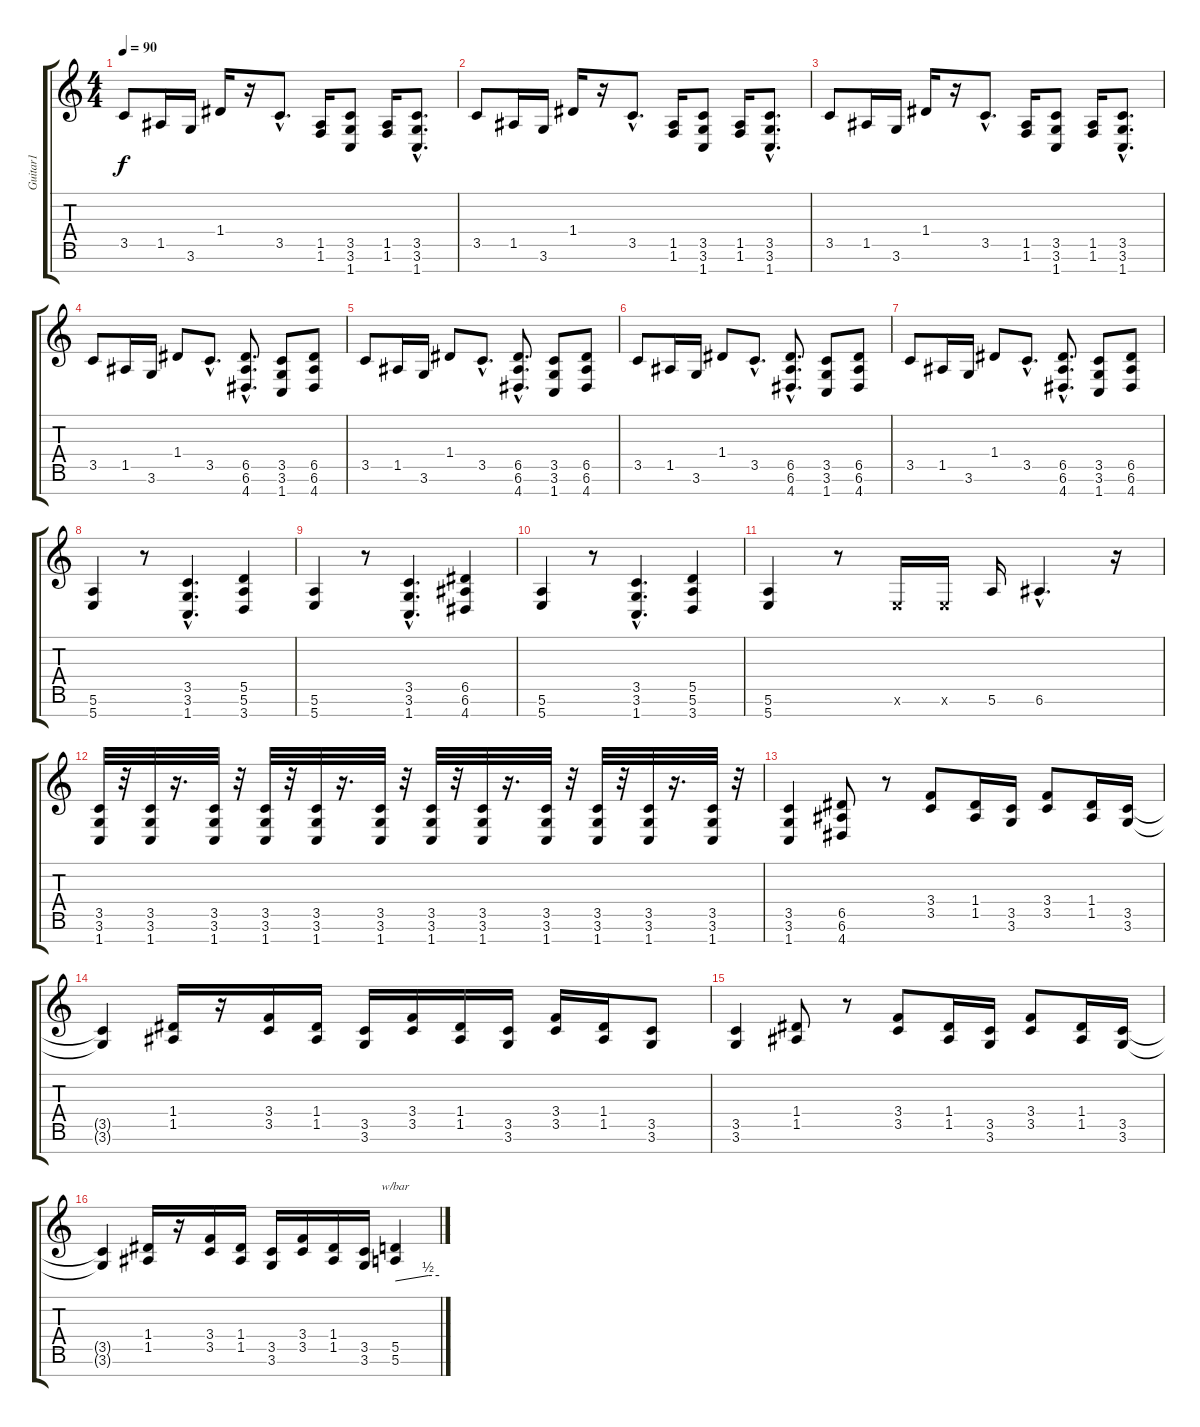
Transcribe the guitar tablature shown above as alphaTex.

\track ("Guitar1" "Guitar1") {instrument distortionguitar}
\staff {score tabs}
\tuning (E4 B3 G3 D3 A2 E2 B1) {hide}
\ts (4 4)
\tempo 90
\clef g2
\ks c
3.5.8{dy f} 1.5.16 3.6.16 1.4.16 r.16 3.5{hac}.8{d} (1.5 1.6).16 (3.5 3.6 1.7).8 (1.5 1.6).16 (3.5{hac} 3.6{hac} 1.7{hac}).8{d} |
3.5.8 1.5.16 3.6.16 1.4.16 r.16 3.5{hac}.8{d} (1.5 1.6).16 (3.5 3.6 1.7).8 (1.5 1.6).16 (3.5{hac} 3.6{hac} 1.7{hac}).8{d} |
3.5.8 1.5.16 3.6.16 1.4.16 r.16 3.5{hac}.8{d} (1.5 1.6).16 (3.5 3.6 1.7).8 (1.5 1.6).16 (3.5{hac} 3.6{hac} 1.7{hac}).8{d} |
3.5.8 1.5.16 3.6.16 1.4.8 3.5{hac}.8{d} (6.5{hac} 6.6{hac} 4.7{hac}).8{d} (3.5 3.6 1.7).8 (6.5 6.6 4.7).8 |
3.5.8 1.5.16 3.6.16 1.4.8 3.5{hac}.8{d} (6.5{hac} 6.6{hac} 4.7{hac}).8{d} (3.5 3.6 1.7).8 (6.5 6.6 4.7).8 |
3.5.8 1.5.16 3.6.16 1.4.8 3.5{hac}.8{d} (6.5{hac} 6.6{hac} 4.7{hac}).8{d} (3.5 3.6 1.7).8 (6.5 6.6 4.7).8 |
3.5.8 1.5.16 3.6.16 1.4.8 3.5{hac}.8{d} (6.5{hac} 6.6{hac} 4.7{hac}).8{d} (3.5 3.6 1.7).8 (6.5 6.6 4.7).8 |
(5.6 5.7).4 r.8 (3.5{hac} 3.6{hac} 1.7{hac}).4{d} (5.5 5.6 3.7).4 |
(5.6 5.7).4 r.8 (3.5{hac} 3.6{hac} 1.7{hac}).4{d} (6.5 6.6 4.7).4 |
(5.6 5.7).4 r.8 (3.5{hac} 3.6{hac} 1.7{hac}).4{d} (5.5 5.6 3.7).4 |
(5.6 5.7).4 r.8 0.6{x}.16 0.6{x}.16 5.6.16 6.6{hac}.4{d} r.16 |
(3.5 3.6 1.7).32 r.32 (3.5 3.6 1.7).32 r.16{d} (3.5 3.6 1.7).32 r.32 (3.5 3.6 1.7).32 r.32 (3.5 3.6 1.7).32 r.16{d} (3.5 3.6 1.7).32 r.32 (3.5 3.6 1.7).32 r.32 (3.5 3.6 1.7).32 r.16{d} (3.5 3.6 1.7).32 r.32 (3.5 3.6 1.7).32 r.32 (3.5 3.6 1.7).32 r.16{d} (3.5 3.6 1.7).32 r.32 |
(3.5 3.6 1.7).4 (6.5 6.6 4.7).8 r.8 (3.4 3.5).8 (1.4 1.5).16 (3.5 3.6).16 (3.4 3.5).8 (1.4 1.5).16 (3.5 3.6).16 |
(3.5{t} 3.6{t}).4 (1.4 1.5).16 r.16 (3.4 3.5).16 (1.4 1.5).16 (3.5 3.6).16 (3.4 3.5).16 (1.4 1.5).16 (3.5 3.6).16 (3.4 3.5).16 (1.4 1.5).16 (3.5 3.6).8 |
(3.5 3.6).4 (1.4 1.5).8 r.8 (3.4 3.5).8 (1.4 1.5).16 (3.5 3.6).16 (3.4 3.5).8 (1.4 1.5).16 (3.5 3.6).16 |
(3.5{t} 3.6{t}).4 (1.4 1.5).16 r.16 (3.4 3.5).16 (1.4 1.5).16 (3.5 3.6).16 (3.4 3.5).16 (1.4 1.5).16 (3.5 3.6).16 (5.5 5.6).4{tbe (custom default 0 0 45 2 60 2)}
